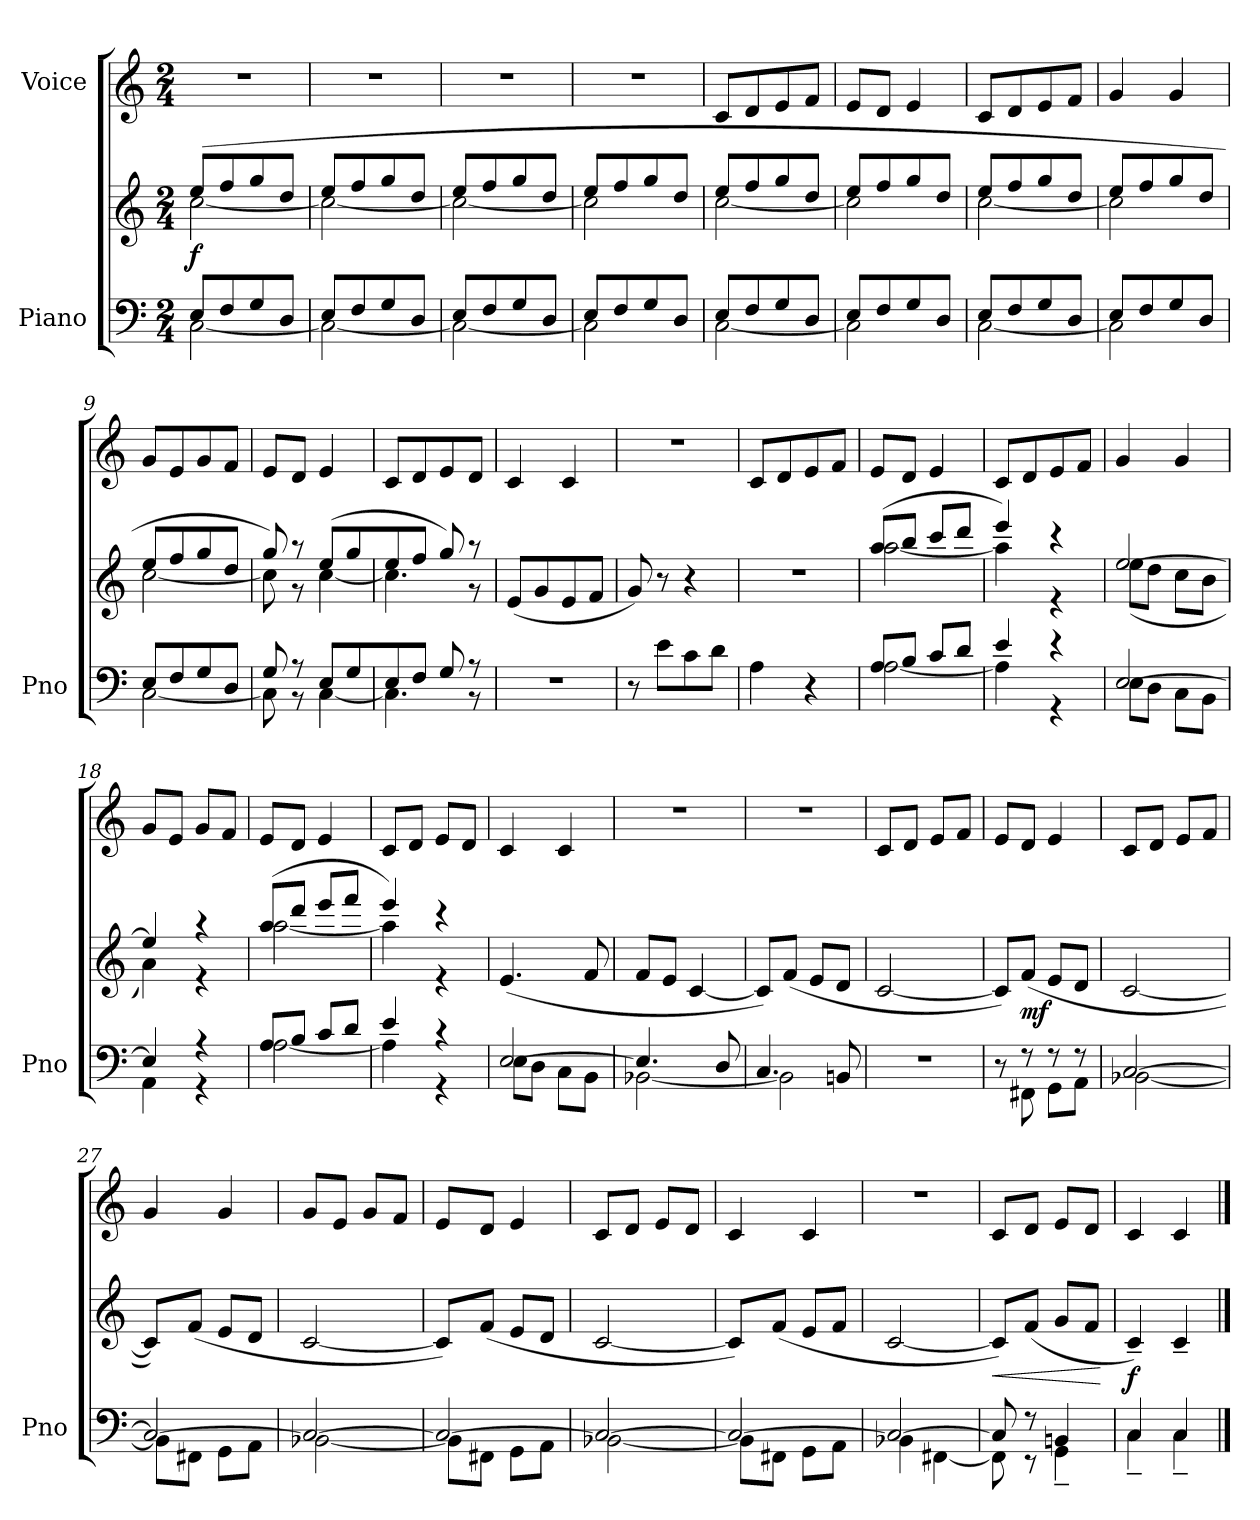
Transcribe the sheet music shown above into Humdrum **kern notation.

**kern	**kern	**dynam	**kern
*part2	*part2	*part2	*part1
*staff3	*staff2	*staff2/3	*staff1
*I"Piano	*	*	*I"Voice
*I'Pno	*	*	*
*clefF4	*clefG2	*	*clefG2
*k[]	*k[]	*	*k[]
*M2/4	*M2/4	*	*M2/4
=1	=1	=1	=1
*^	*^	*	*
!	!	!	!	!LO:DY:b	!
8E/L	[2C\	(>8ee/L	[2cc\	f	2r
8F/	.	8ff/	.	.	.
8G/	.	8gg/	.	.	.
8D/J	.	8dd/J	.	.	.
=2	=2	=2	=2	=2	=2
8E/L	2C\_	8ee/L	2cc\_	.	2r
8F/	.	8ff/	.	.	.
8G/	.	8gg/	.	.	.
8D/J	.	8dd/J	.	.	.
=3	=3	=3	=3	=3	=3
8E/L	2C\_	8ee/L	2cc\_	.	2r
8F/	.	8ff/	.	.	.
8G/	.	8gg/	.	.	.
8D/J	.	8dd/J	.	.	.
=4	=4	=4	=4	=4	=4
8E/L	2C\]	8ee/L	2cc\]	.	2r
8F/	.	8ff/	.	.	.
8G/	.	8gg/	.	.	.
8D/J	.	8dd/J	.	.	.
=5	=5	=5	=5	=5	=5
8E/L	[2C\	8ee/L	[2cc\	.	8c/L
8F/	.	8ff/	.	.	8d/
8G/	.	8gg/	.	.	8e/
8D/J	.	8dd/J	.	.	8f/J
=6	=6	=6	=6	=6	=6
8E/L	2C\]	8ee/L	2cc\]	.	8e/L
8F/	.	8ff/	.	.	8d/J
8G/	.	8gg/	.	.	4e/
8D/J	.	8dd/J	.	.	.
!!LO:LB:g=z
=7	=7	=7	=7	=7	=7
8E/L	[2C\	8ee/L	[2cc\	.	8c/L
8F/	.	8ff/	.	.	8d/
8G/	.	8gg/	.	.	8e/
8D/J	.	8dd/J	.	.	8f/J
=8	=8	=8	=8	=8	=8
8E/L	2C\]	8ee/L	2cc\]	.	4g/
8F/	.	8ff/	.	.	.
8G/	.	8gg/	.	.	4g/
8D/J	.	8dd/J	.	.	.
=9	=9	=9	=9	=9	=9
8E/L	[2C\	8ee/L	[2cc\	.	8g/L
8F/	.	8ff/	.	.	8e/
8G/	.	8gg/	.	.	8g/
8D/J	.	8dd/J	.	.	8f/J
=10	=10	=10	=10	=10	=10
8G/	8C\]	8gg/)	8cc\]	.	8e/L
8r	8r	8r	8r	.	8d/J
8E/L	[4C\	(>8ee/L	[4cc\	.	4e/
8G/	.	8gg/	.	.	.
=11	=11	=11	=11	=11	=11
8E/	4.C\]	8ee/	4.cc\]	.	8c/L
8F/J	.	8ff/J	.	.	8d/
8G/	.	8gg/)	.	.	8e/
8r	8r	8r	8r	.	8d/J
*v	*v	*	*	*	*
*	*v	*v	*	*
!!LO:LB:g=z
=12	=12	=12	=12
2r	(<8e/L	.	4c/
.	8g/	.	.
.	8e/	.	4c/
.	8f/J	.	.
=13	=13	=13	=13
8r	8g/)	.	2r
8e\L	8r	.	.
8c\	4r	.	.
8d\J	.	.	.
=14	=14	=14	=14
4A\	2r	.	8c/L
.	.	.	8d/
4r	.	.	8e/
.	.	.	8f/J
=15	=15	=15	=15
*^	*^	*	*
8A/L	[2A\	(>8aa/L	[2aa\	.	8e/L
8B/J	.	8bb/J	.	.	8d/J
8c/L	.	8ccc/L	.	.	4e/
8d/J	.	8ddd/J	.	.	.
=16	=16	=16	=16	=16	=16
4e/	4A\]	4eee/)	4aa\]	.	8c/L
.	.	.	.	.	8d/
4r	4r	4r	4r	.	8e/
.	.	.	.	.	8f/J
!!LO:PB:g=z
=17	=17	=17	=17	=17	=17
[2E/	8E\L	[2ee/	(<8ee\L	.	4g/
.	8D\J	.	8dd\J	.	.
.	8C\L	.	8cc\L	.	4g/
.	8BB\J	.	8b\J	.	.
=18	=18	=18	=18	=18	=18
4E/]	4AA\	4ee/]	4a\)	.	8g/L
.	.	.	.	.	8e/J
4r	4r	4r	4r	.	8g/L
.	.	.	.	.	8f/J
=19	=19	=19	=19	=19	=19
8A/L	[2A\	(>8aa/L	[2aa\	.	8e/L
8B/J	.	8ddd/J	.	.	8d/J
8c/L	.	8eee/L	.	.	4e/
8d/J	.	8fff/J	.	.	.
=20	=20	=20	=20	=20	=20
4e/	4A\]	4eee/)	4aa\]	.	8c/L
.	.	.	.	.	8d/J
4r	4r	4r	4r	.	8e/L
.	.	.	.	.	8d/J
*	*	*v	*v	*	*
=21	=21	=21	=21	=21
[2E/	8E\L	(>4.e/	.	4c/
.	8D\J	.	.	.
.	8C\L	.	.	4c/
.	8BB\J	8f/	.	.
=22	=22	=22	=22	=22
4.E/]	[2BB-X\	8f/L	.	2r
.	.	8e/J	.	.
.	.	[4c/	.	.
8D/	.	.	.	.
!!LO:LB:g=z
=23	=23	=23	=23	=23
4.C/	2BB-\]	8c/L])	.	2r
.	.	(<8f/J	.	.
.	.	8e/L	.	.
8BBn/	.	8d/J	.	.
*v	*v	*	*	*
=24	=24	=24	=24
2r	[2c/	.	8c/L
.	.	.	8d/J
.	.	.	8e/L
.	.	.	8f/J
=25	=25	=25	=25
*^	*	*	*
8r	8ryy	8c/L])	.	8e/L
!	!	!	!LO:DY:b	!
8r	8FF#X\	(<8f/J	mf	8d/J
8r	8GG\L	8e/L	.	4e/
8r	8AA\J	8d/J	.	.
=26	=26	=26	=26	=26
[2C/	[2BB-X\	[2c/	.	8c/L
.	.	.	.	8d/J
.	.	.	.	8e/L
.	.	.	.	8f/J
=27	=27	=27	=27	=27
2C/_	8BB-\L]	8c/L])	.	4g/
.	8FF#X\J	(>8f/J	.	.
.	8GG\L	8e/L	.	4g/
.	8AA\J	8d/J	.	.
=28	=28	=28	=28	=28
2C/_	[2BB-X\	[2c/	.	8g/L
.	.	.	.	8e/J
.	.	.	.	8g/L
.	.	.	.	8f/J
!!LO:LB:g=z
=29	=29	=29	=29	=29
2C/_	8BB-\L]	8c/L])	.	8e/L
.	8FF#X\J	(>8f/J	.	8d/J
.	8GG\L	8e/L	.	4e/
.	8AA\J	8d/J	.	.
=30	=30	=30	=30	=30
2C/_	[2BB-X\	[2c/	.	8c/L
.	.	.	.	8d/J
.	.	.	.	8e/L
.	.	.	.	8d/J
=31	=31	=31	=31	=31
2C/_	8BB-\L]	8c/L])	.	4c/
.	8FF#X\J	(>8f/J	.	.
.	8GG\L	8e/L	.	4c/
.	8AA\J	8f/J	.	.
=32	=32	=32	=32	=32
2C/_	4BB-X\	[2c/	.	2r
.	[4FF#X\	.	.	.
=33	=33	=33	=33	=33
!	!	!	!LO:HP:b	!
8C/]	8FF#\]	8c/L])	<	8c/L
8r	8r	(<8f/J	.	8d/J
4BBn/	4GG~\	8g/L	.	8e/L
.	.	8f/J	.	8d/J
*v	*v	*	*	*
.	.	[	.
=34	=34	=34	=34
*^	*	*	*
!	!	!	!LO:DY:b	!
4C/	4C~\	4c~/)	f	4c/
4C/	4C~\	4c~/	.	4c/
*v	*v	*	*	*
==	==	==	==
*-	*-	*-	*-
